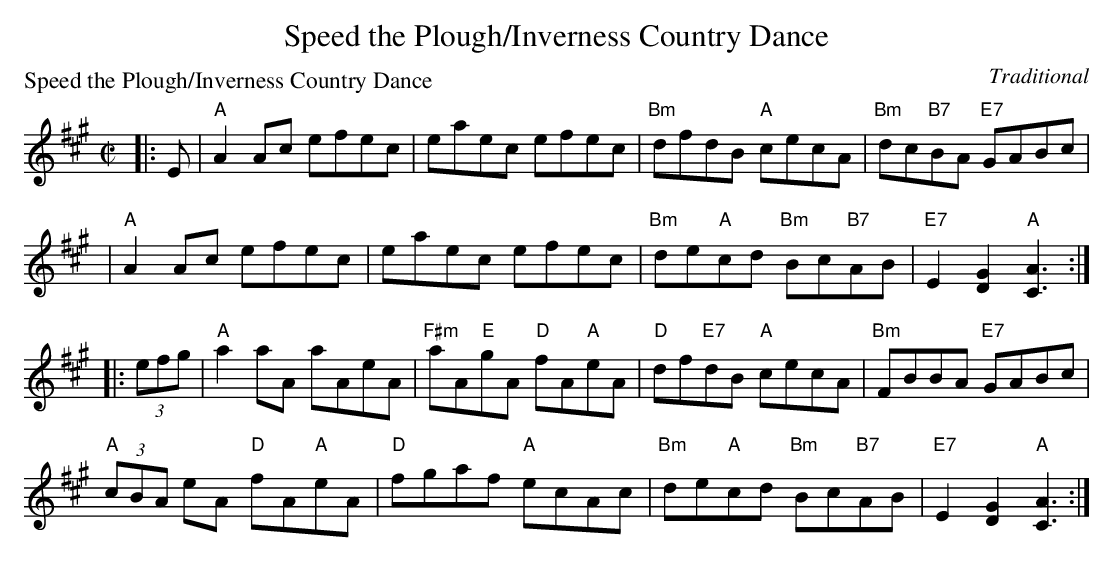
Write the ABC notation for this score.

X:1
T:Speed the Plough/Inverness Country Dance
P:Speed the Plough/Inverness Country Dance
C:Traditional
M:C|
L:1/8
K:A
|:E|"A"A2Ac efec|eaec efec|"Bm"dfdB "A"cecA| "Bm"dc"B7"BA "E7"GABc|
   |"A"A2Ac efec|eaec efec|"Bm"de"A"cd "Bm"Bc"B7"AB|"E7"E2[G2D2] "A"[A3C3]:|
|:(3efg|"A"a2aA aAeA|"F#m"aA"E"gA "D"fA"A"eA|\
           "D"df"E7"dB "A"cecA|"Bm"FBBA "E7"GABc|
        "A"(3cBA eA "D"fA"A"eA|"D"fgaf "A"ecAc|\
           "Bm"de"A"cd "Bm"Bc"B7"AB|"E7"E2[G2D2] "A"[A3C3]:|
